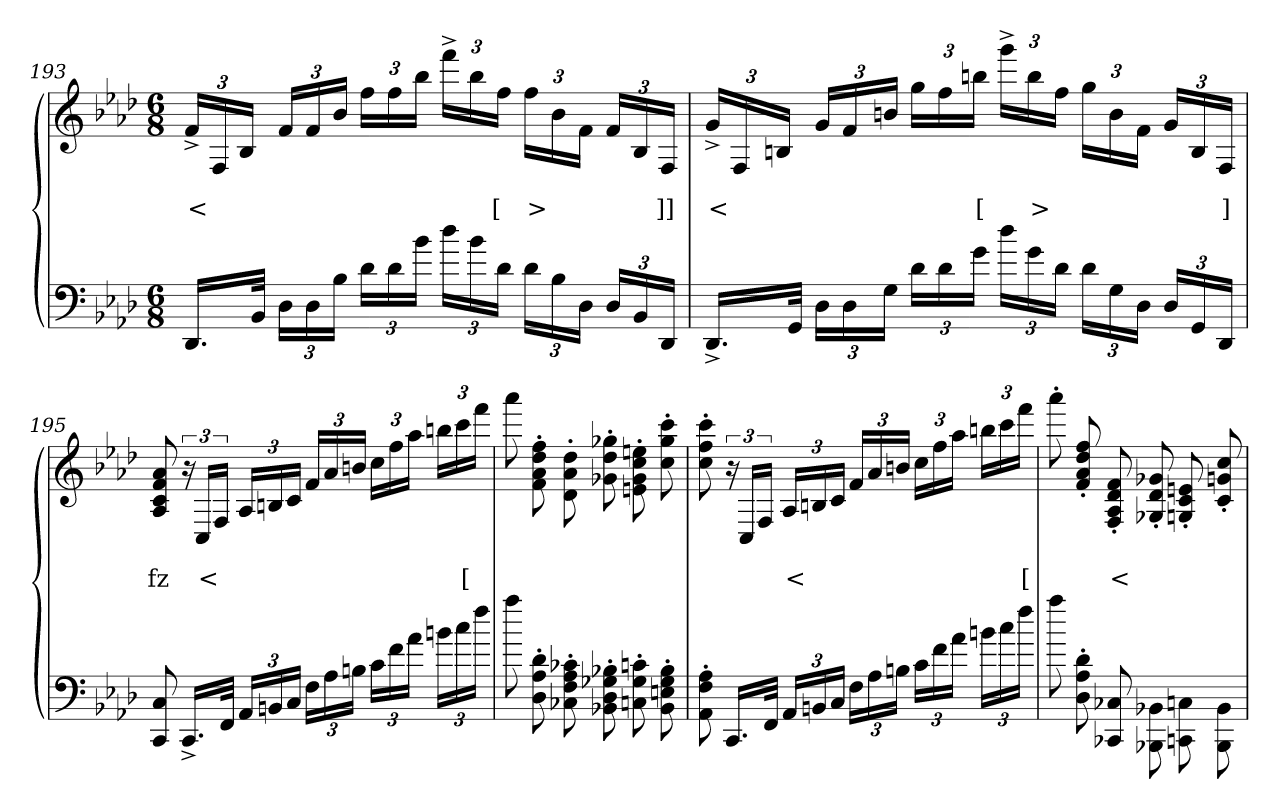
**kern	**kern	**text	**text
*part2	*part1	*part1	*part1
*staff2	*staff1	*staff1	*staff1
*clefF4	*clefG2	*	*
*k[b-e-a-d-]	*k[b-e-a-d-]	*	*
*M6/8	*M6/8	*	*
=193	=193	=193	=193
16.DD-LL	24f^>LL	.	<
.	24F	.	.
.	24B-JJ	.	.
32BB-JJk	.	.	.
24D-LL	24fLL	.	.
24D-	24f	.	.
24B-JJ	24b-JJ	.	.
24d-LL	24ffLL	.	.
24d-	24ff	.	.
24b-JJ	24bb-JJ	.	.
24dd-LL	24fff^>LL	.	.
24b-	24bb-	.	.
24d-JJ	24ffJJ	.	[
24d-LL	24ffLL	.	>
24B-	24b-	.	.
24D-JJ	24fJJ	.	.
24D-LL	24fLL	.	.
24BB-	24B-	.	.
24DD-JJ	24FJJ	.	]]
=194	=194	=194	=194
16.DD-^>LL	24g^>LL	.	<
.	24F	.	.
.	24BnJJ	.	.
32GGJJk	.	.	.
24D-LL	24gLL	.	.
24D-	24f	.	.
24GJJ	24bnJJ	.	.
24d-LL	24ggLL	.	.
24d-	24ff	.	.
24gJJ	24bbnJJ	.	[
24dd-LL	24ggg^>LL	.	.
24g	24bb	.	>
24d-JJ	24ffJJ	.	.
24d-LL	24ggLL	.	.
24G	24b	.	.
24D-JJ	24fJJ	.	.
24D-LL	24gLL	.	.
24GG	24B	.	.
24DD-JJ	24FJJ	.	]
=195	=195	=195	=195
8C 8CC	8a- 8f 8c 8A-	.	fz
16.CC^>LL	24r	.	ff
.	24CLL	.	<
.	24FJJ	.	.
32FFJJk	.	.	.
24AA-LL	24A-LL	.	.
24BBn	24Bn	.	.
24CJJ	24cJJ	.	.
24FLL	24fLL	.	.
24A-	24a-	.	.
24BnJJ	24bnJJ	.	.
24cLL	24ccLL	.	.
24f	24ff	.	.
24a-JJ	24aa-JJ	.	.
24bnLL	24bbnLL	.	.
24cc	24ccc	.	.
24ffJJ	24fffJJ	.	[
=196	=196	=196	=196
8aa-	8aaa-	.	.
8d-'> 8A-'> 8D-'>	8ff'> 8dd-'> 8a-'> 8f'>	.	.
8c-X'> 8A-'> 8F'> 8C-X'>	8dd-\'> 8a-\'> 8d-\'>	.	.
8B-X'> 8G-X'> 8D-'> 8BB-X'>	8gg-X'> 8dd-'> 8g-X'>	.	.
8cn\'> 8G-\'> 8Cn\'>	8een\'> 8cc\'> 8g-\'> 8en\'>	.	.
8B-'> 8G-'> 8En'> 8BB-'>	8ccc'> 8gg-'> 8cc'>	.	.
=197	=197	=197	=197
8A-'> 8F'> 8AA-'>	8ccc'> 8ff'> 8cc'>	.	.
16.CCLL	24r	.	.
.	24CLL	.	.
.	24FJJ	.	.
32FFJJk	.	.	.
24AA-LL	24A-LL	.	<
24BBn	24Bn	.	.
24CJJ	24cJJ	.	.
24FLL	24fLL	.	.
24A-	24a-	.	.
24BnJJ	24bnJJ	.	.
24cLL	24ccLL	.	.
24f	24ff	.	.
24a-JJ	24aa-JJ	.	.
24bnLL	24bbnLL	.	.
24cc	24ccc	.	.
24ffJJ	24fffJJ	.	[
=198	=198	=198	=198
8aa-	8aaa-'>	.	.
8d-'> 8A-'> 8D-'>	8ff/'> 8dd-/'> 8a-/'> 8f/'>	.	.
8C-X 8CC-X	8f'> 8d-'> 8A-'> 8F'>	.	<
8BB-X\ 8BBB-X\	8g-X'> 8d-'> 8G-X'>	.	.
8Cn\ 8CCn\	8en'> 8c'> 8Gn'>	.	.
8BB-\ 8BBB-\	8cc'> 8gn'> 8c'>	.	.
=	=	=	=
*-	*-	*-	*-
